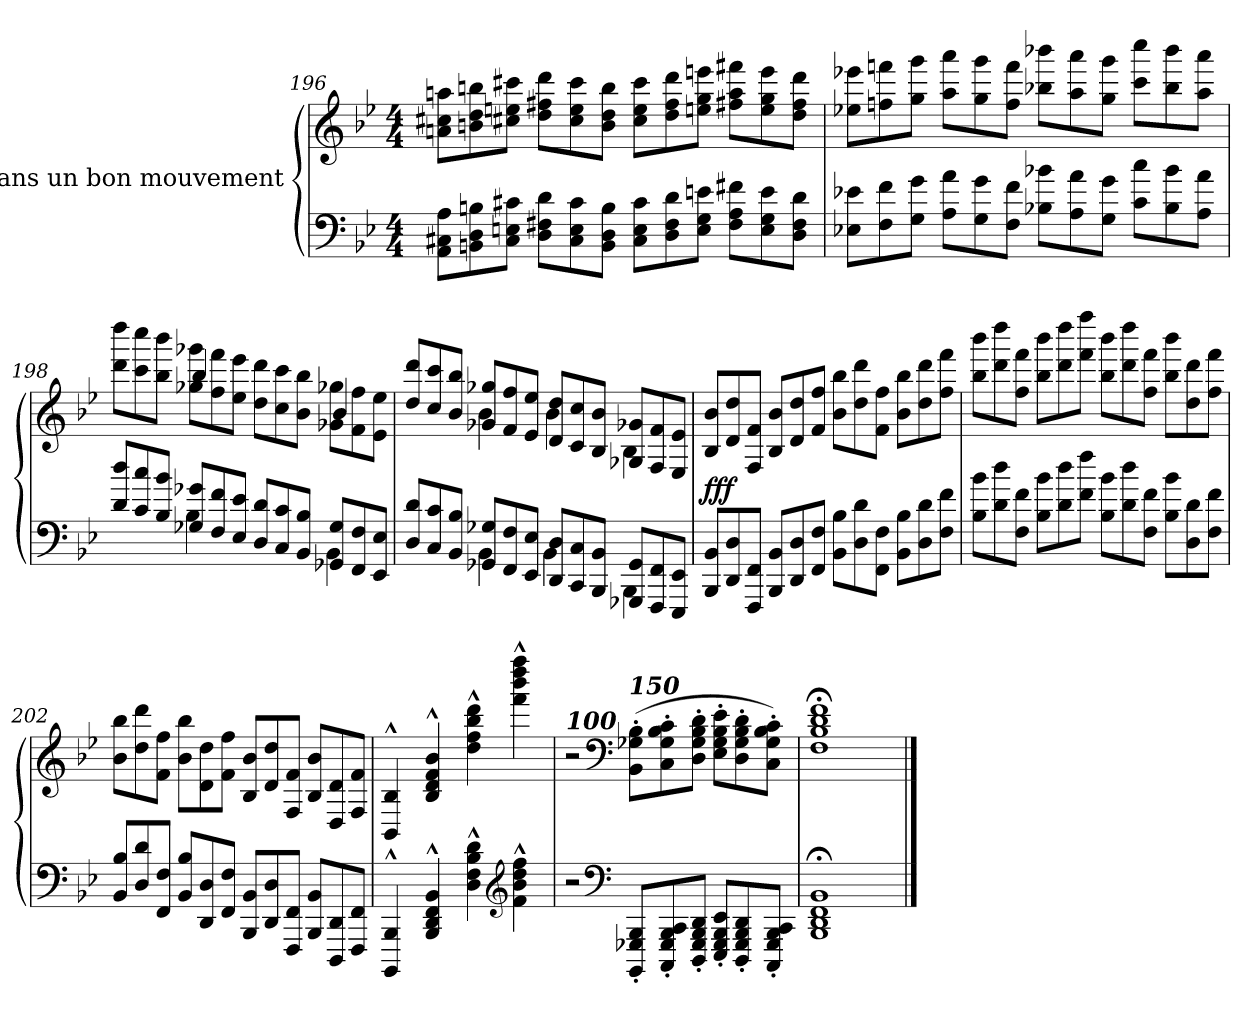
**kern	**kern	**dynam
*part1	*part1	*part1
*staff2	*staff1	*staff1/2
*I"Dans un bon mouvement	*	*
*clefF4	*clefG2	*
*k[b-e-]	*k[b-e-]	*
*M4/4	*M4/4	*
*Xtuplet	*Xtuplet	*
=196	=196	=196
12AA\ 12C#X\ 12A\L	12an\ 12cc#X\ 12aan\L	.
12BBn\ 12D\ 12Bn\	12bn\ 12dd\ 12bbn\	.
12C#\ 12En\ 12c#X\J	12cc#X\ 12een\ 12ccc#X\J	.
12D\ 12F#X\ 12d\L	12dd\ 12ff#X\ 12ddd\L	.
12C#\ 12E\ 12c#\	12cc#\ 12ee\ 12ccc#\	.
12BB\ 12D\ 12B\J	12b\ 12dd\ 12bb\J	.
12C#\ 12E\ 12c#\L	12cc#\ 12ee\ 12ccc#\L	.
12D\ 12F#\ 12d\	12dd\ 12ff#\ 12ddd\	.
12E\ 12G\ 12en\J	12een\ 12gg\ 12eeen\J	.
12F#\ 12A\ 12f#X\L	12ff#X\ 12aa\ 12fff#X\L	.
12E\ 12G\ 12e\	12ee\ 12gg\ 12eee\	.
12D\ 12F#\ 12d\J	12dd\ 12ff#\ 12ddd\J	.
!!LO:LB:g=z
=197	=197	=197
12E-X\ 12e-X\L	12ee-X\ 12eee-X\L	.
12F\ 12f\	12ffn\ 12fffn\	.
12G\ 12g\J	12gg\ 12ggg\J	.
12A\ 12a\L	12aa\ 12aaa\L	.
12G\ 12g\	12gg\ 12ggg\	.
12F\ 12f\J	12ff\ 12fff\J	.
12B-X\ 12b-X\L	12bb-X\ 12bbb-X\L	.
12A\ 12a\	12aa\ 12aaa\	.
12G\ 12g\J	12gg\ 12ggg\J	.
12c\ 12cc\L	12ccc\ 12cccc\L	.
12B-\ 12b-\	12bb-\ 12bbb-\	.
12A\ 12a\J	12aa\ 12aaa\J	.
=198	=198	=198
*^	*^	*
12d/ 12dd/L	4ryy	12ddd\ 12dddd\L	4ryy	.
12c/ 12cc/	.	12ccc\ 12cccc\	.	.
12B-/ 12b-/J	.	12bb-\ 12bbb-\J	.	.
12G-X/ 12g-X/L	4B-\	12gg-X\ 12ggg-X\L	4bb-/	.
12F/ 12f/	.	12ff\ 12fff\	.	.
12E-/ 12e-/J	.	12ee-\ 12eee-\J	.	.
12D/ 12d/L	4ryy	12dd\ 12ddd\L	4ryy	.
12C/ 12c/	.	12cc\ 12ccc\	.	.
12BB-/ 12B-/J	.	12b-\ 12bb-\J	.	.
12GG-X/ 12G-/L	4BB-\	12g-X\ 12gg-X\L	4b-/	.
12FF/ 12F/	.	12f\ 12ff\	.	.
12EE-/ 12E-/J	.	12e-\ 12ee-\J	.	.
=199	=199	=199	=199	=199
12D/ 12d/L	4ryy	12dd/ 12ddd/L	4ryy	.
12C/ 12c/	.	12cc/ 12ccc/	.	.
12BB-/ 12B-/J	.	12b-/ 12bb-/J	.	.
12GG-X/ 12G-X/L	4BB-\	12g-X/ 12gg-X/L	4b-\	.
12FF/ 12F/	.	12f/ 12ff/	.	.
12EE-/ 12E-/J	.	12e-/ 12ee-/J	.	.
12DD/ 12D/L	4BB-\	12d/ 12dd/L	4b-\	.
12CC/ 12C/	.	12c/ 12cc/	.	.
12BBB-/ 12BB-/J	.	12B-/ 12b-/J	.	.
12GGG-X/ 12GG-/L	4BBB-\	12G-X/ 12g-X/L	4B-\	.
12FFF/ 12FF/	.	12F/ 12f/	.	.
12EEE-/ 12EE-/J	.	12E-/ 12e-/J	.	.
*v	*v	*	*	*
*	*v	*v	*
!!LO:LB:g=z
=200	=200	=200
!	!	!LO:DY:b
12BBB-/ 12BB-/L	12B-/ 12b-/L	fff
12DD/ 12D/	12d/ 12dd/	.
12FFF/ 12FF/J	12F/ 12f/J	.
12BBB-/ 12BB-/L	12B-/ 12b-/L	.
12DD/ 12D/	12d/ 12dd/	.
12FF/ 12F/J	12f/ 12ff/J	.
12BB-\ 12B-\L	12b-\ 12bb-\L	.
12D\ 12d\	12dd\ 12ddd\	.
12FF\ 12F\J	12f\ 12ff\J	.
12BB-\ 12B-\L	12b-\ 12bb-\L	.
12D\ 12d\	12dd\ 12ddd\	.
12F\ 12f\J	12ff\ 12fff\J	.
=201	=201	=201
12B-\ 12b-\L	12bb-\ 12bbb-\L	.
12d\ 12dd\	12ddd\ 12dddd\	.
12F\ 12f\J	12ff\ 12fff\J	.
12B-\ 12b-\L	12bb-\ 12bbb-\L	.
12d\ 12dd\	12ddd\ 12dddd\	.
12f\ 12ff\J	12fff\ 12ffff\J	.
12B-\ 12b-\L	12bb-\ 12bbb-\L	.
12d\ 12dd\	12ddd\ 12dddd\	.
12F\ 12f\J	12ff\ 12fff\J	.
12B-\ 12b-\L	12bb-\ 12bbb-\L	.
12D\ 12d\	12dd\ 12ddd\	.
12F\ 12f\J	12ff\ 12fff\J	.
=202	=202	=202
12BB-/ 12B-/L	12b-\ 12bb-\L	.
12D/ 12d/	12dd\ 12ddd\	.
12FF/ 12F/J	12f\ 12ff\J	.
12BB-/ 12B-/L	12b-\ 12bb-\L	.
12DD/ 12D/	12d\ 12dd\	.
12FF/ 12F/J	12f\ 12ff\J	.
12BBB-/ 12BB-/L	12B-/ 12b-/L	.
12DD/ 12D/	12d/ 12dd/	.
12FFF/ 12FF/J	12F/ 12f/J	.
12BBB-/ 12BB-/L	12B-/ 12b-/L	.
12DDD/ 12DD/	12D/ 12d/	.
12FFF/ 12FF/J	12F/ 12f/J	.
!!LO:LB:g=z
=203	=203	=203
4BBBB-/^^ 4BBB-/^^	4BB-/^^ 4B-/^^	.
4BBB-/^^ 4DD/^^ 4FF/^^ 4BB-/^^	4B-/^^ 4d/^^ 4f/^^ 4b-/^^	.
4D\^^ 4F\^^ 4B-\^^ 4d\^^	4dd\^^ 4ff\^^ 4bb-\^^ 4ddd\^^	.
*clefG2	*	*
4f\^^ 4b-\^^ 4dd\^^ 4ff\^^	4fff\^^ 4bbb-\^^ 4dddd\^^ 4ffff\^^	.
=204	=204	=204
!	!LO:TX:a:Bi:t=100	!
2r	2r	.
*clefF4	*clefF4	*
!	!LO:TX:a:Bi:t=150	!
12BBBB-/' 12GGG-X/' 12BBB-/'L	(12BB-\' 12G-X\' 12B-\'L	.
12CCC/' 12GGG-/' 12BBB-/' 12CC/'	12C\' 12G-\' 12B-\' 12c\'	.
12DDD/' 12GGG-/' 12BBB-/' 12DD/'J	12D\' 12G-\' 12B-\' 12d\'J	.
12EEE-/' 12GGG-/' 12BBB-/' 12EE-/'L	12E-\' 12G-\' 12B-\' 12e-\'L	.
12DDD/' 12GGG-/' 12BBB-/' 12DD/'	12D\' 12G-\' 12B-\' 12d\'	.
12CCC/' 12GGG-/' 12BBB-/' 12CC/'J	12C\' 12G-\' 12B-\' 12c\'J)	.
=205	=205	=205
1BBB-;< 1DD;< 1FF;< 1BB-;<	1F;< 1B-;< 1d;< 1f;<	.
==	==	==
*-	*-	*-
